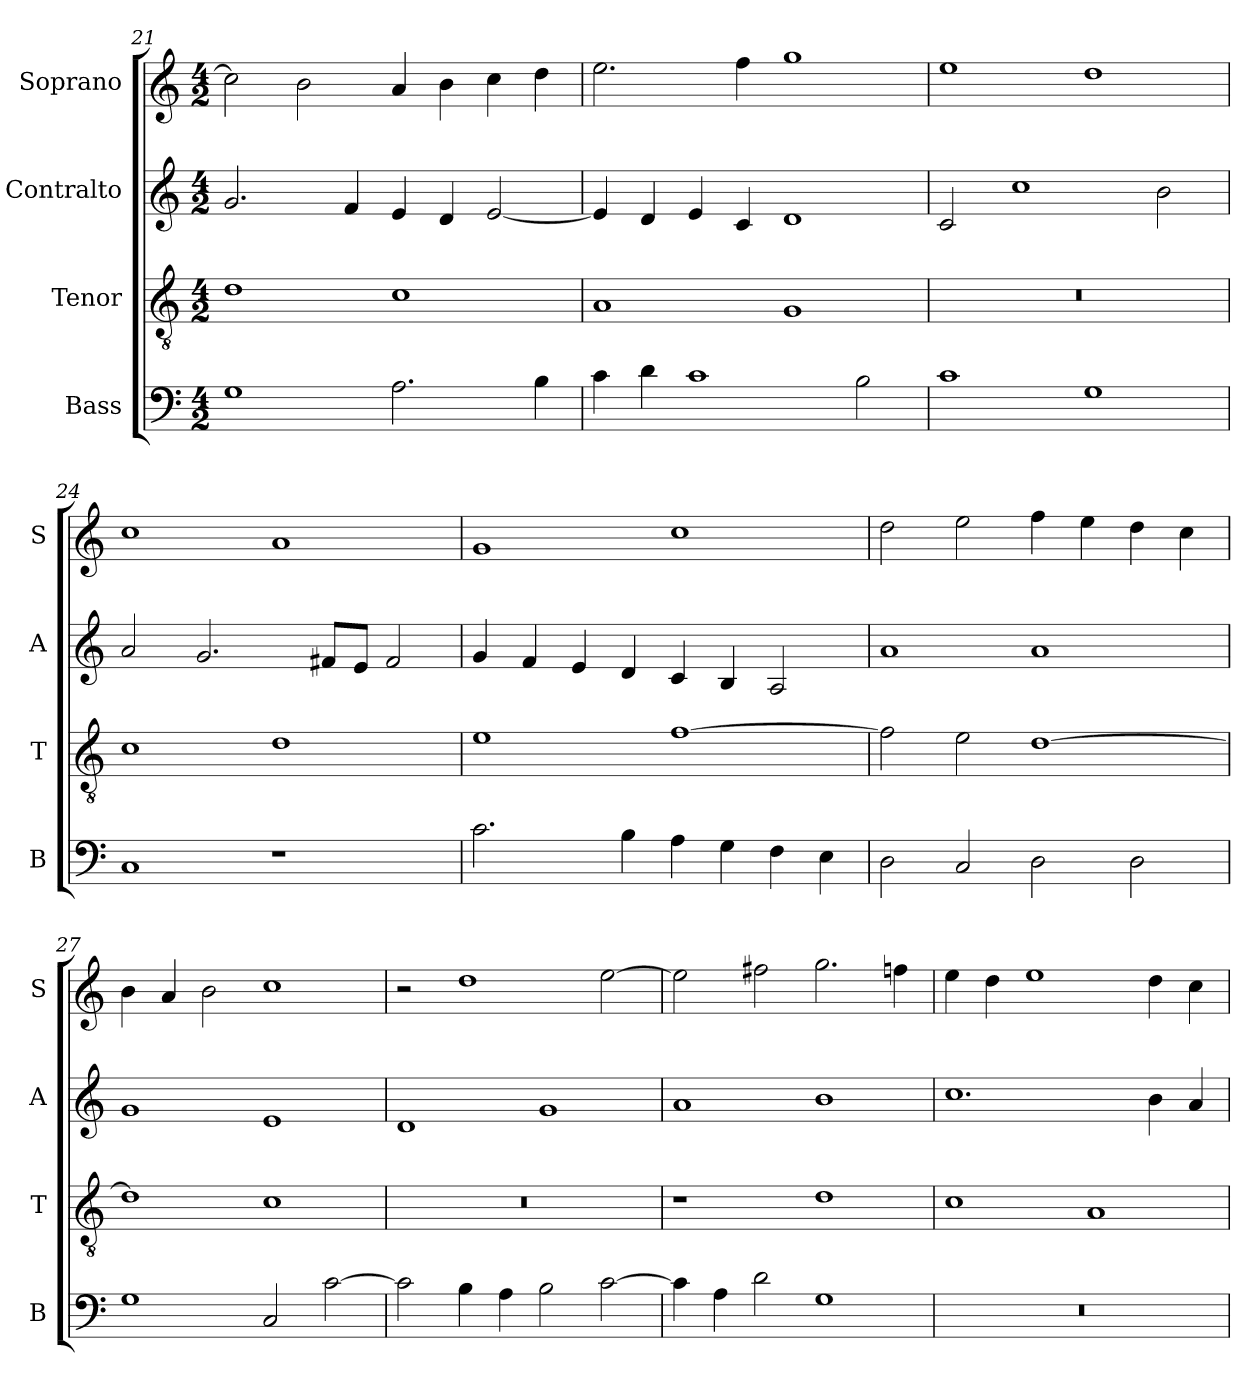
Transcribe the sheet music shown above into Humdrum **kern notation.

**kern	**kern	**kern	**kern
*part4	*part3	*part2	*part1
*staff4	*staff3	*staff2	*staff1
*I"Bass	*I"Tenor	*I"Contralto	*I"Soprano
*I'B	*I'T	*I'A	*I'S
*clefF4	*clefGv2	*clefG2	*clefG2
*k[]	*k[]	*k[]	*k[]
*C:ion	*C:ion	*C:ion	*C:ion
*M4/2	*M4/2	*M4/2	*M4/2
=21	=21	=21	=21
1G	1d	2.g	2cc]
.	.	.	2b
.	.	4f	.
2.A	1c	4e	4a
.	.	4d	4b
.	.	[2e	4cc
4B	.	.	4dd
=22	=22	=22	=22
4c	1A	4e]	2.ee
4d	.	4d	.
1c	.	4e	.
.	.	4c	4ff
.	1G	1d	1gg
2B	.	.	.
=23	=23	=23	=23
1c	0r	2c	1ee
.	.	1cc	.
1G	.	.	1dd
.	.	2b	.
=24	=24	=24	=24
1C	1c	2a	1cc
.	.	2.g	.
1r	1d	.	1a
.	.	8f#X/L	.
.	.	8e/J	.
.	.	2f#	.
=25	=25	=25	=25
2.c	1e	4g	1g
.	.	4f	.
.	.	4e	.
4B	.	4d	.
4A	[1f	4c	1cc
4G	.	4B	.
4F	.	2A	.
4E	.	.	.
=26	=26	=26	=26
2D	2f]	1a	2dd
2C	2e	.	2ee
2D	[1d	1a	4ff
.	.	.	4ee
2D	.	.	4dd
.	.	.	4cc
=27	=27	=27	=27
1G	1d]	1g	4b
.	.	.	4a
.	.	.	2b
2C	1c	1e	1cc
[2c	.	.	.
=28	=28	=28	=28
2c]	0r	1d	2r
4B	.	.	1dd
4A	.	.	.
2B	.	1g	.
[2c	.	.	[2ee
=29	=29	=29	=29
4c]	1r	1a	2ee]
4A	.	.	.
2d	.	.	2ff#X
1G	1d	1b	2.gg
.	.	.	4ffn
=30	=30	=30	=30
0r	1c	1.cc	4ee
.	.	.	4dd
.	.	.	1ee
.	1A	.	.
.	.	4b	4dd
.	.	4a	4cc
=	=	=	=
*-	*-	*-	*-
